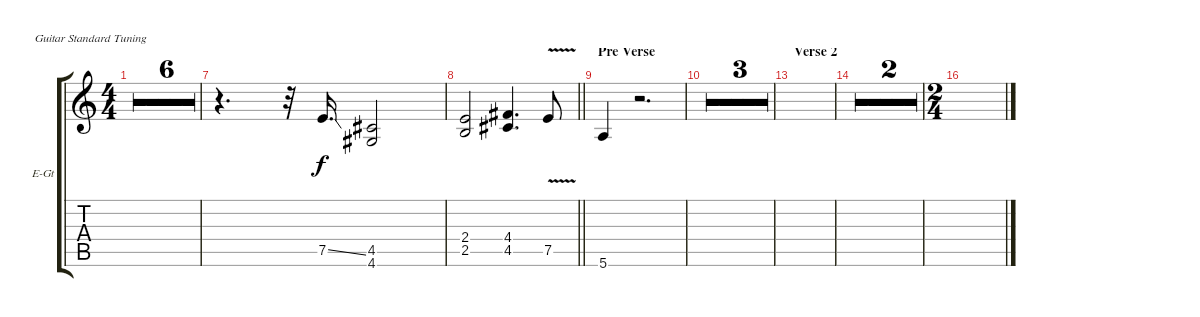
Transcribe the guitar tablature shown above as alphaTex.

\bracketExtendMode groupsimilarinstruments
\firstSystemTrackNameOrientation horizontal
\otherSystemsTrackNameOrientation horizontal
\track ("Guitar 2" "E-Gt") {multiBarRest instrument distortionguitar}
\staff {score tabs}
\tuning (E4 B3 G3 D3 A2 E2)
\ts (4 4)
\tempo 90
\clef g2
\ks c
|
|
|
|
|
|
r.4{d} r.32 7.5{ss}.16{d} (4.5 4.6).2 |
\barLineRight lightlight
(2.4 2.5).2 (4.4 4.5).4{d} 7.5{v}.8 |
\section ("" "Pre Verse")
5.6.4 r.2{d} |
|
|
\barLineRight lightlight
|
\section ("" "Verse 2")
|
|
|
\ts (2 4)
\beaming (8 2 2)
